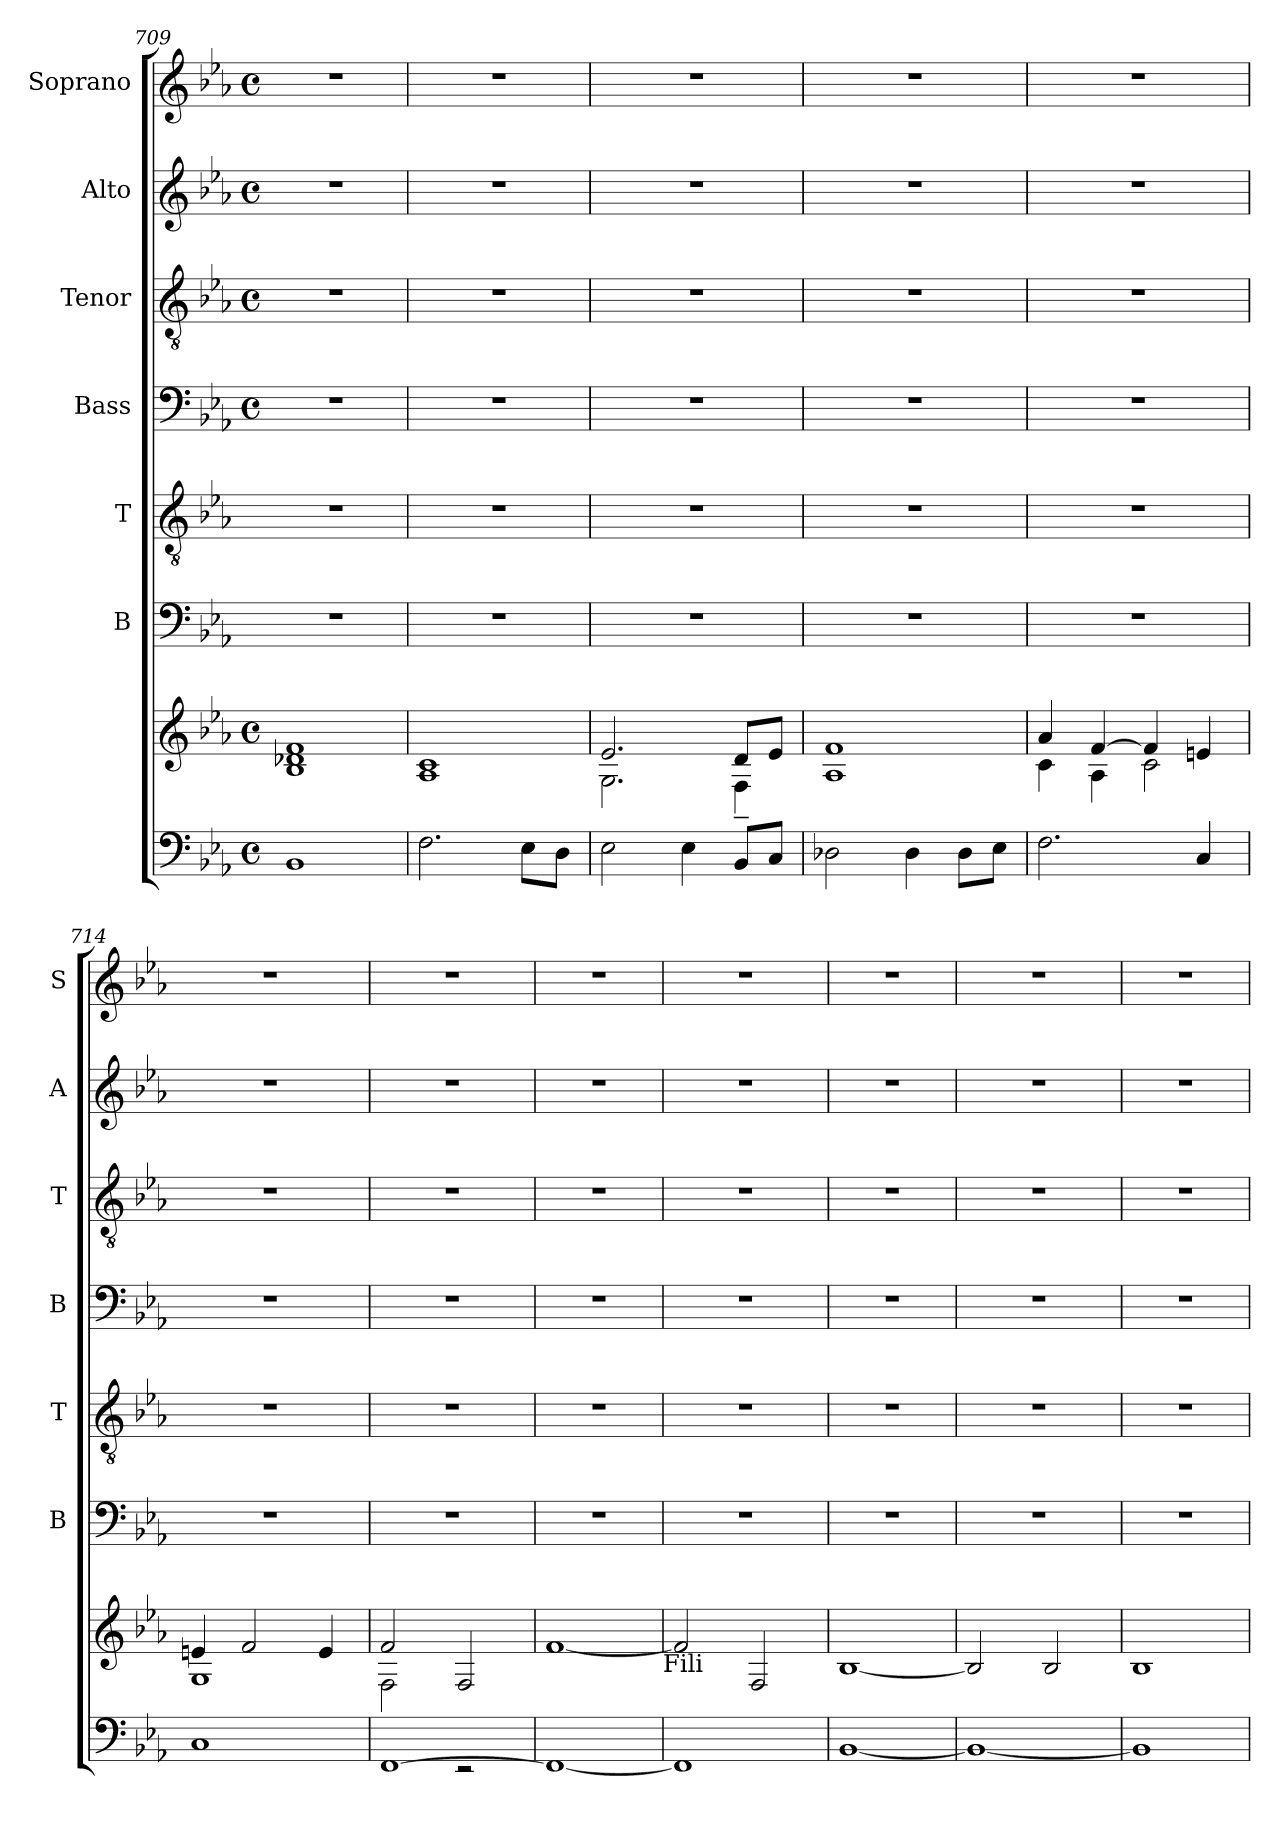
**kern	**kern	**kern	**kern	**kern	**kern	**kern	**kern
*part8	*part7	*part6	*part5	*part4	*part3	*part2	*part1
*staff8	*staff7	*staff6	*staff5	*staff4	*staff3	*staff2	*staff1
*	*	*I"B	*I"T	*I"Bass	*I"Tenor	*I"Alto	*I"Soprano
*	*	*I'B	*I'T	*I'B	*I'T	*I'A	*I'S
*clefF4	*clefG2	*clefF4	*clefGv2	*clefF4	*clefGv2	*clefG2	*clefG2
*k[b-e-a-]	*k[b-e-a-]	*k[b-e-a-]	*k[b-e-a-]	*k[b-e-a-]	*k[b-e-a-]	*k[b-e-a-]	*k[b-e-a-]
*E-:	*E-:	*E-:	*E-:	*E-:	*E-:	*E-:	*E-:
*M4/4	*M4/4	*	*	*M4/4	*M4/4	*M4/4	*M4/4
*met(c)	*met(c)	*	*	*met(c)	*met(c)	*met(c)	*met(c)
=709	=709	=709	=709	=709	=709	=709	=709
1BB-	1B- 1d-X 1f	1r	1r	1r	1r	1r	1r
=710	=710	=710	=710	=710	=710	=710	=710
2.F\	1A- 1c	1r	1r	1r	1r	1r	1r
8E-\L	.	.	.	.	.	.	.
8D\J	.	.	.	.	.	.	.
=711	=711	=711	=711	=711	=711	=711	=711
*	*^	*	*	*	*	*	*
2E-\	2.e-/	2.G\	1r	1r	1r	1r	1r	1r
4E-\	.	.	.	.	.	.	.	.
8BB-/L	8d/L	4F~<\	.	.	.	.	.	.
8C/J	8e-/J	.	.	.	.	.	.	.
*	*v	*v	*	*	*	*	*	*
=712	=712	=712	=712	=712	=712	=712	=712
2D-X\	1A- 1f	1r	1r	1r	1r	1r	1r
4D-\	.	.	.	.	.	.	.
8D-\L	.	.	.	.	.	.	.
8E-\J	.	.	.	.	.	.	.
=713	=713	=713	=713	=713	=713	=713	=713
*	*^	*	*	*	*	*	*
2.F\	4a-/	4c\	1r	1r	1r	1r	1r	1r
.	[>4f/	4A-\	.	.	.	.	.	.
.	4f/]	2c\	.	.	.	.	.	.
4C/	4en/	.	.	.	.	.	.	.
!!LO:LB:g=z
=714	=714	=714	=714	=714	=714	=714	=714	=714
1C	4en/	1G	1r	1r	1r	1r	1r	1r
.	2f/	.	.	.	.	.	.	.
.	4e/	.	.	.	.	.	.	.
=715	=715	=715	=715	=715	=715	=715	=715	=715
*^	*	*	*	*	*	*	*	*
[<1FF	2ryy	2F\	2f/	1r	1r	1r	1r	1r	1r
.	2rEE	2F/	2ryy	.	.	.	.	.	.
!	!	!	!LO:TX:b:t=Domine	!	!	!	!	!	!
*v	*v	*	*	*	*	*	*	*	*
*	*v	*v	*	*	*	*	*	*
=716	=716	=716	=716	=716	=716	=716	=716
1FF_	[<1f	1r	1r	1r	1r	1r	1r
!	!LO:TX:b:t=Fili	!	!	!	!	!	!
=717	=717	=717	=717	=717	=717	=717	=717
1FF]	2f/]	1r	1r	1r	1r	1r	1r
.	2F/	.	.	.	.	.	.
=718	=718	=718	=718	=718	=718	=718	=718
[<1BB-	[<1B-	1r	1r	1r	1r	1r	1r
=719	=719	=719	=719	=719	=719	=719	=719
1BB-_	2B-/]	1r	1r	1r	1r	1r	1r
.	2B-/	.	.	.	.	.	.
!!LO:LB:g=z
=720	=720	=720	=720	=720	=720	=720	=720
1BB-]	1B-	1r	1r	1r	1r	1r	1r
=	=	=	=	=	=	=	=
*-	*-	*-	*-	*-	*-	*-	*-
